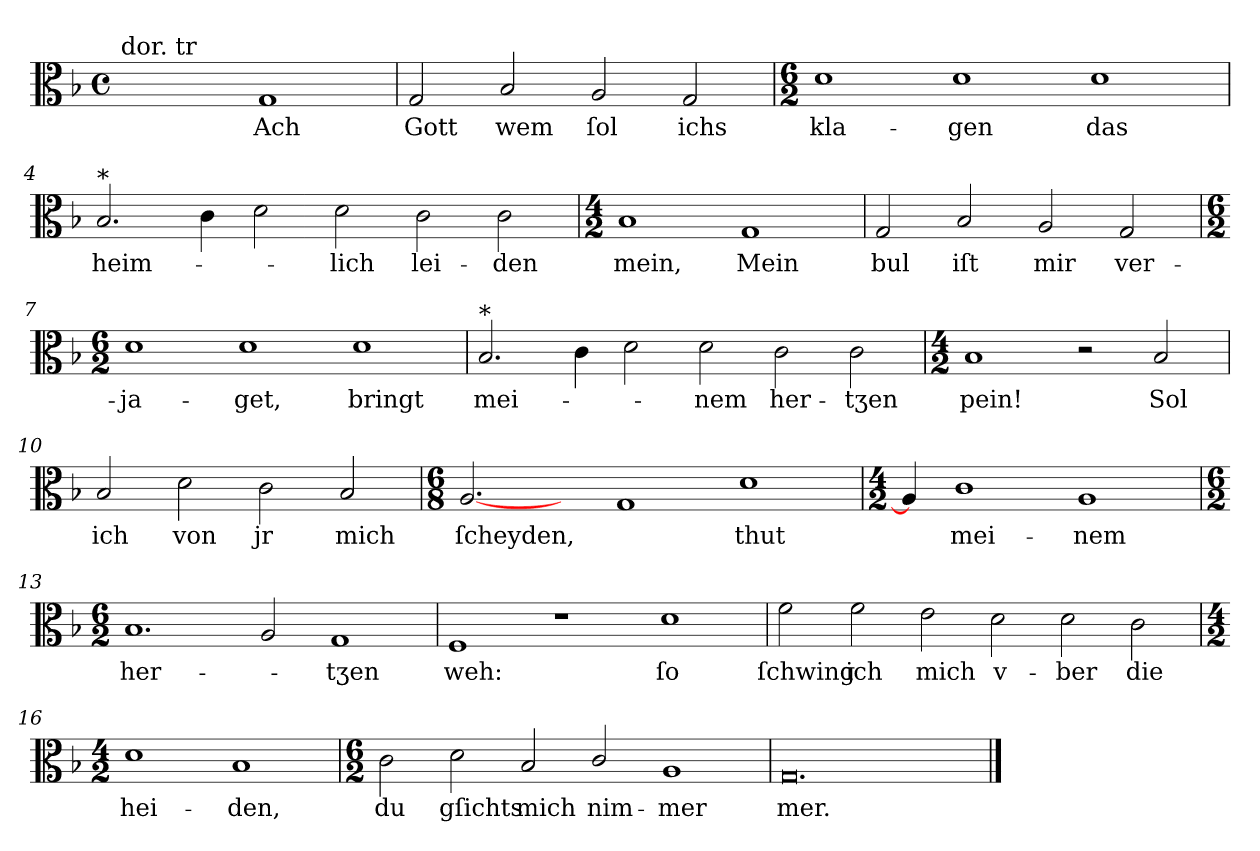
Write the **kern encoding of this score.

**kern	**text
*part1	*part1
*staff1	*staff1
*clefC3	*
*k[b-]	*
*G:dor	*
*M4/2	*
*met(c)	*
=1	=1
!LO:TX:a:t=dor. tr	!
1ryy	.
1G	Ach
=2	=2
2G	Gott
2B-	wem
2A	ſol
2G	ichs
=3	=3
*M6/2	*
1d	kla-
1d	-gen
1d	das
=4	=4
!LO:TX:a:t=*	!
2.B-	heim-
4c	.
2d	.
2d	-lich
2c	lei-
2c	-den
=5	=5
*M4/2	*
1B-	mein,
1G	Mein
=6	=6
2G	bul
2B-	iſt
2A	mir
2G	ver-
=7	=7
*M6/2	*
1d	-ja-
1d	-get,
1d	bringt
=8	=8
!LO:TX:a:t=*	!
2.B-	mei-
4c	.
2d	.
2d	-nem
2c	her-
2c	-tʒen
=9	=9
*M4/2	*
1B-	pein!
2r	.
2B-	Sol
=10	=10
2B-	ich
2d	von
2c	jr
2B-	mich
=11	=11
*M6/8	*
[2.A	ſcheyden,
4ryy	.
1G	.
1d	thut
=12	=12
*M4/2	*
4A]	.
1c	mei-
1A	-nem
=13	=13
*M6/2	*
1.B-	her-
2A	.
1G	-tʒen
=14	=14
1F	weh:
1r	.
1d	ſo
=15	=15
2f	ſchwing
2f	ich
2e	mich
2d	v-
2d	-ber
2c	die
=16	=16
*M4/2	*
1d	hei-
1B-	-den,
=17	=17
*M6/2	*
2c	du
2d	gſichts
2B-	mich
2c/	nim-
1A	-mer
=18	=18
0.G/	mer.
==	==
*-	*-
